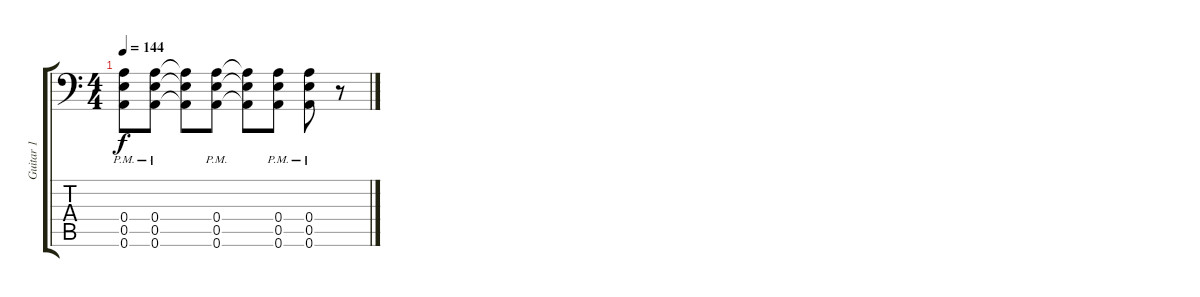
\track ("Guitar 1" "Guitar 1") {instrument acousticguitarsteel}
\staff {score tabs}
\tuning (B3 Gb3 D3 A2 E2 A1) {hide}
\ts (4 4)
\tempo 144
\clef f4
\ks c
(0.4{pm} 0.5{pm} 0.6{pm}).8{dy f} (0.4{pm} 0.5{pm} 0.6{pm}).8 (0.4{t} 0.5{t} 0.6{t}).8 (0.4{pm} 0.5{pm} 0.6{pm}).8 (0.4{t} 0.5{t} 0.6{t}).8 (0.4{pm} 0.5{pm} 0.6{pm}).8 (0.4{pm} 0.5{pm} 0.6{pm}).8 r.8
